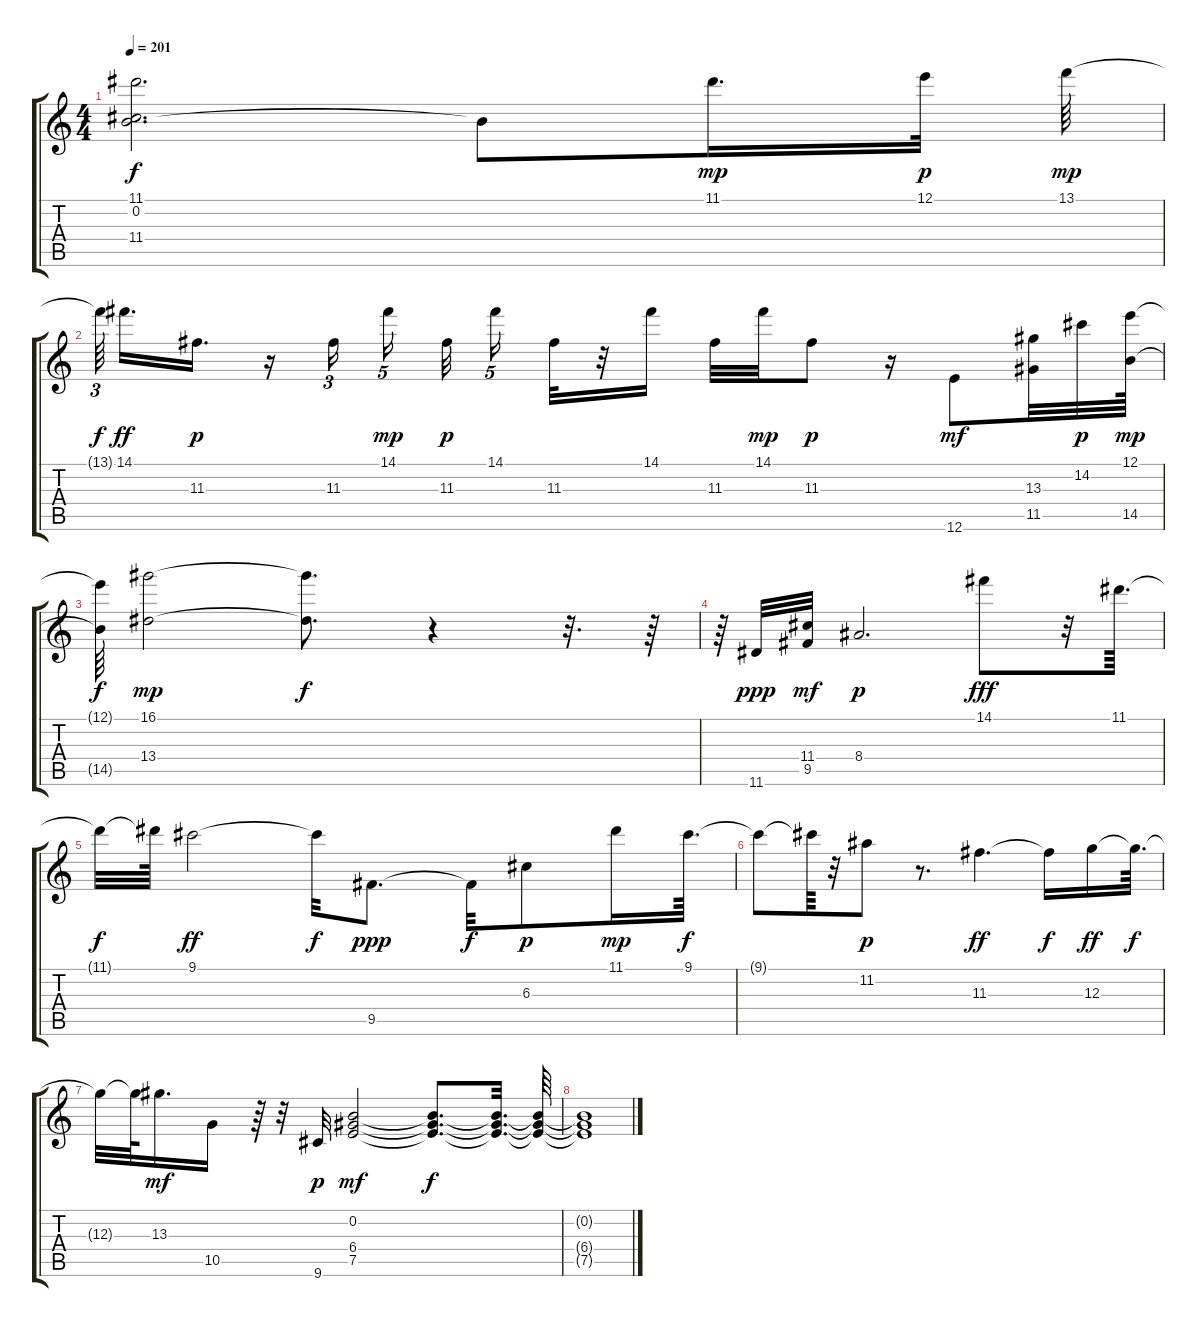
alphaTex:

\track "" {instrument acousticguitarnylon}
\staff {score tabs}
\tuning (E4 B3 G3 D3 A2 E2) {hide}
\ts (4 4)
\tempo 201
\clef g2
\ks c
(11.1{t} 0.2{t} 11.4{t}).2{d dy f} 0.2{t}.8 11.1.16{d dy mp} 12.1.32{dy p} 13.1.64{dy mp} |
13.1{t}.64{tu (3 2) dy f} 14.1.16{d dy ff} 11.3.16{d dy p} r.16 11.3.16{tu (3 2)} 14.1.16{tu (5 4) dy mp} 11.3.32{dy p} 14.1.16{tu (5 4)} 11.3.32 r.32 14.1.16 11.3.32 14.1.32{dy mp} 11.3.8{dy p} r.16 12.6.8{dy mf} (13.3 11.5).32 14.2.32{dy p} (12.1 14.5).64{dy mp} |
(12.1{t} 14.5{t}).64{dy f} (16.1 13.4).2{dy mp} (16.1{t} 13.4{t}).8{d dy f} r.4 r.32{d} r.64 |
r.64 11.6.32{dy ppp} (11.4 9.5).32{dy mf} 8.4.2{d dy p} 14.1.8{dy fff} r.32 11.1.64{d} |
11.1{t}.32{dy f} 11.1{t}.64 9.1.2{dy ff} 9.1{t}.32{dy f} 9.5.8{d dy ppp} 9.5{t}.32{dy f} 6.3.8{dy p} 11.1.16{dy mp} 9.1.64{d dy f} |
9.1{t}.8 9.1{t}.64 r.32 11.2.8{dy p} r.8{d} 11.3.4{d dy ff} 11.3{t}.16{dy f} 12.3.16{dy ff} 12.3{t}.64{d dy f} |
12.3{t}.32 12.3{t}.64 13.3.16{d dy mf} 10.5.16 r.64 r.32 9.6.32{dy p} (0.2 6.4 7.5).2{dy mf} (0.2{t} 6.4{t} 7.5{t}).8{d dy f} (0.2{t} 6.4{t} 7.5{t}).32{d} (0.2{t} 6.4{t} 7.5{t}).64 |
(0.2{t} 6.4{t} 7.5{t}).1
